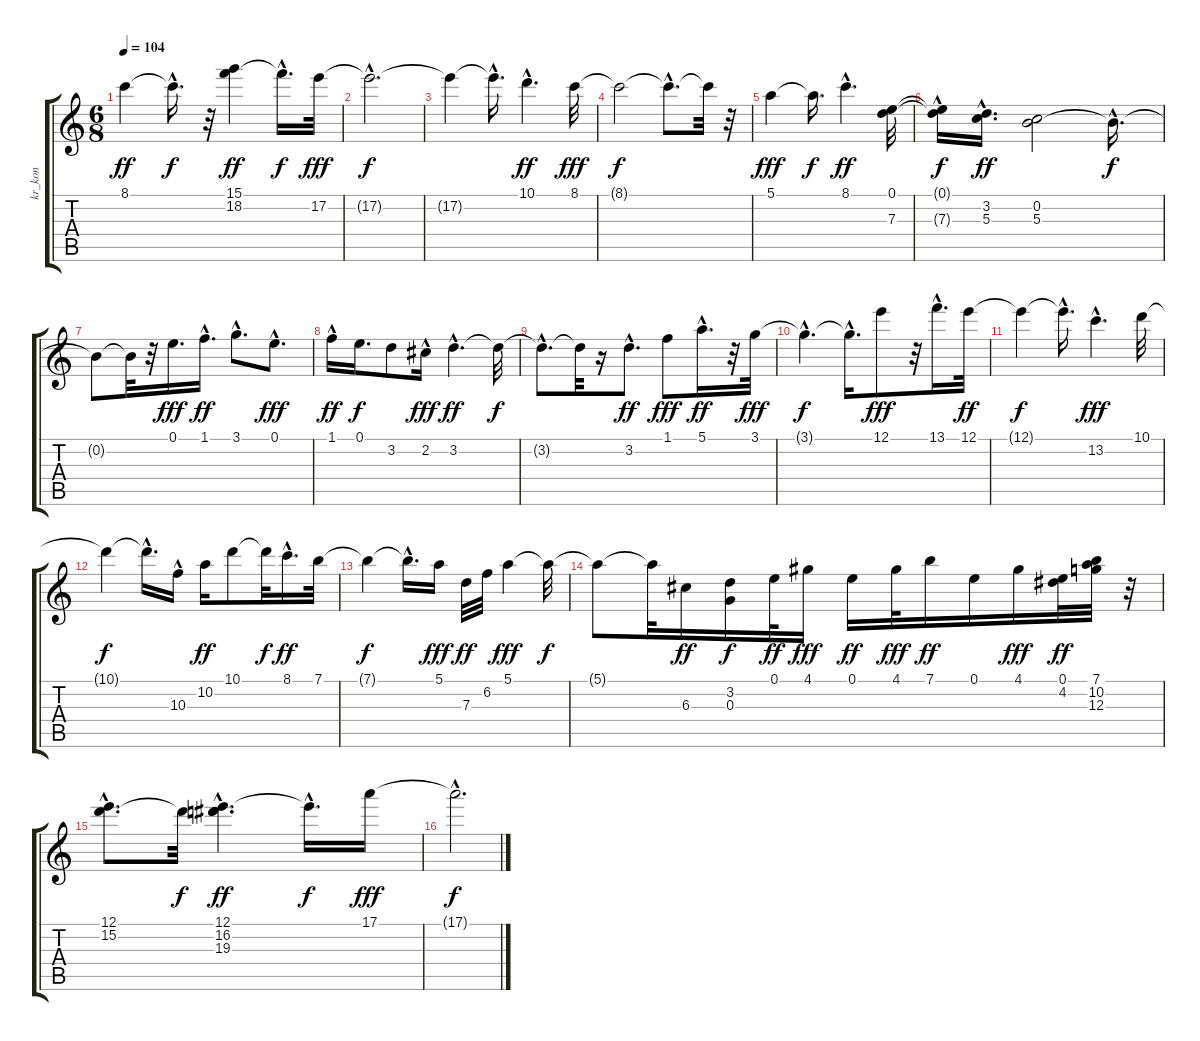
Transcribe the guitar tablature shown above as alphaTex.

\track ("kr_kon" "kr_kon") {instrument distortionguitar}
\staff {score tabs}
\tuning (E4 B3 G3 D3 A2 E2) {hide}
\ts (6 8)
\tempo 104
\clef g2
\ks c
8.1.4{dy ff} 8.1{hac t}.16{d dy f} r.32 (15.1 18.2).4{dy ff} 18.2{hac t}.16{d dy f} 17.2.32{dy fff} |
17.2{hac t}.2{d dy f} |
17.2{t}.4 17.2{hac t}.16{d} 10.1{hac}.4{d dy ff} 8.1.32{dy fff} |
8.1{t}.2{dy f} 8.1{hac t}.8{d} 8.1{t}.32 r.32 |
5.1.4{dy fff} 5.1{t}.16{d dy f} 8.1{hac}.4{d dy ff} (0.1 7.3).32 |
(0.1{t} 7.3{hac t}).16{dy f} (3.2 5.3{hac}).16{d dy ff} (0.2 5.3).2 0.2{hac t}.16{d dy f} |
0.2{t}.8 0.2{t}.32 r.32 0.1.16{d dy fff} 1.1{hac}.16{d dy ff} 3.1{hac}.8{d} 0.1{hac}.8{d dy fff} |
1.1{hac}.16{dy ff} 0.1.16{d dy f} 3.2.8 2.2{hac}.16{dy fff} 3.2{hac}.4{d dy ff} 3.2{t}.32{dy f} |
3.2{hac t}.8{d} 3.2{t}.32 r.16 3.2{hac}.8{d dy ff} 1.1.8{dy fff} 5.1{hac}.16{d dy ff} r.32 3.1.32{dy fff} |
3.1{hac t}.4{d dy f} 3.1{hac t}.16{d} 12.1.8{dy fff} r.32 13.1{hac}.16{d} 12.1.32{dy ff} |
12.1{t}.4{dy f} 12.1{hac t}.16{d} 13.2{hac}.4{d dy fff} 10.1.32 |
10.1{t}.4{dy f} 10.1{hac t}.16{d} 10.3{hac}.16 10.2.16{dy ff} 10.1.8 10.1{t}.32{dy f} 8.1{hac}.16{d dy ff} 7.1.32 |
7.1{t}.4{dy f} 7.1{hac t}.16{d} 5.1.16{dy fff} 7.3.32{dy ff} 6.2.32 5.1.4{dy fff} 5.1{t}.32{dy f} |
5.1{t}.8 5.1{t}.32 6.3.16{dy ff} (3.2 0.3).16{dy f} 0.1.32{dy ff} 4.1.16{dy fff} 0.1.16{dy ff} 4.1.32{dy fff} 7.1.16{dy ff} 0.1.16 4.1.16{dy fff} (0.1 4.2).32{dy ff} (7.1 10.2 12.3).32 r.32 |
(12.1 15.2{hac}).8{d} 15.2{t}.32{dy f} (12.1{hac} 16.2 19.3).4{d dy ff} 12.1{hac t}.16{d dy f} 17.1.16{dy fff} |
17.1{hac t}.2{d dy f}
